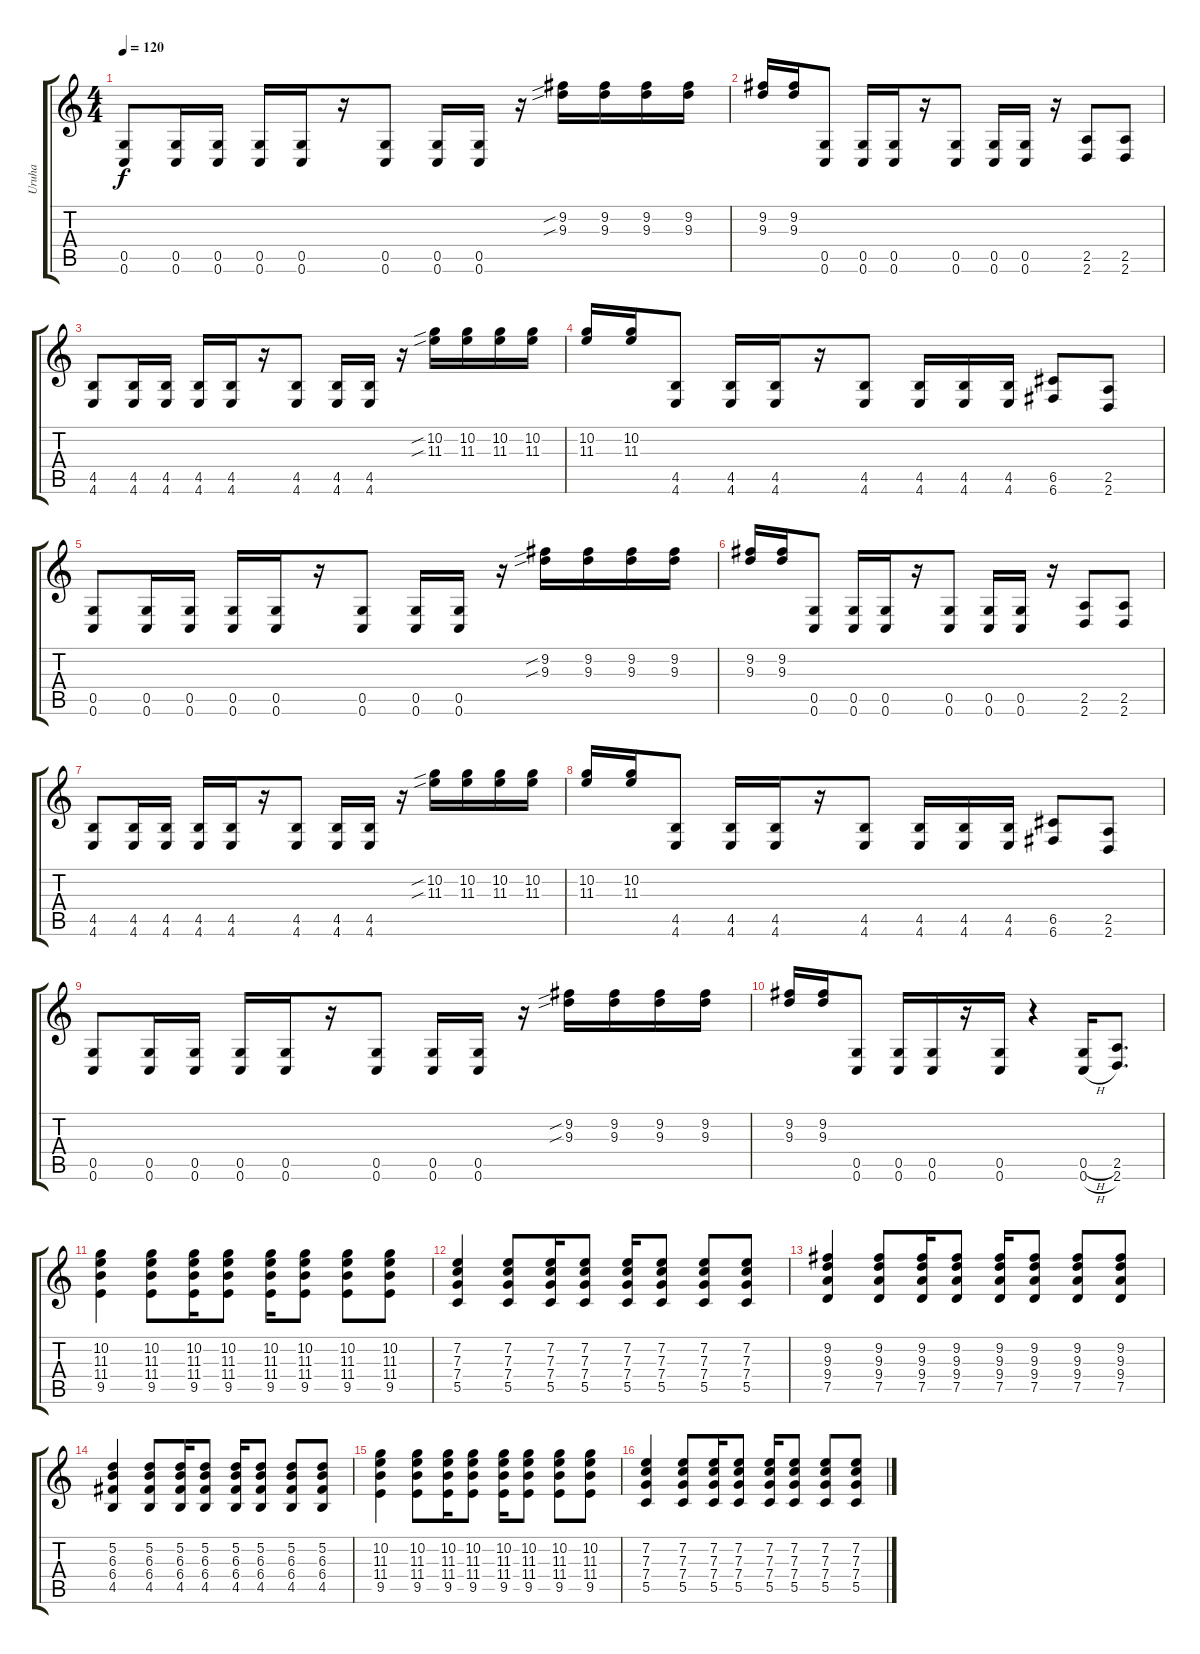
\track ("Uruha" "Uruha") {instrument overdrivenguitar}
\staff {score tabs}
\tuning (D4 A3 F3 C3 G2 C2) {hide}
\ts (4 4)
\tempo 120
\clef g2
\ks c
(0.5 0.6).8{dy f} (0.5 0.6).16 (0.5 0.6).16 (0.5 0.6).16 (0.5 0.6).16 r.16 (0.5 0.6).8 (0.5 0.6).16 (0.5 0.6).16 r.16 (9.2{sib} 9.3{sib}).16 (9.2 9.3).16 (9.2 9.3).16 (9.2 9.3).16 |
(9.2 9.3).16 (9.2 9.3).16 (0.5 0.6).8 (0.5 0.6).16 (0.5 0.6).16 r.16 (0.5 0.6).8 (0.5 0.6).16 (0.5 0.6).16 r.16 (2.5 2.6).8 (2.5 2.6).8 |
(4.5 4.6).8 (4.5 4.6).16 (4.5 4.6).16 (4.5 4.6).16 (4.5 4.6).16 r.16 (4.5 4.6).8 (4.5 4.6).16 (4.5 4.6).16 r.16 (10.2{sib} 11.3{sib}).16 (10.2 11.3).16 (10.2 11.3).16 (10.2 11.3).16 |
(10.2 11.3).16 (10.2 11.3).16 (4.5 4.6).8 (4.5 4.6).16 (4.5 4.6).16 r.16 (4.5 4.6).8 (4.5 4.6).16 (4.5 4.6).16 (4.5 4.6).16 (6.5 6.6).8 (2.5 2.6).8 |
(0.5 0.6).8 (0.5 0.6).16 (0.5 0.6).16 (0.5 0.6).16 (0.5 0.6).16 r.16 (0.5 0.6).8 (0.5 0.6).16 (0.5 0.6).16 r.16 (9.2{sib} 9.3{sib}).16 (9.2 9.3).16 (9.2 9.3).16 (9.2 9.3).16 |
(9.2 9.3).16 (9.2 9.3).16 (0.5 0.6).8 (0.5 0.6).16 (0.5 0.6).16 r.16 (0.5 0.6).8 (0.5 0.6).16 (0.5 0.6).16 r.16 (2.5 2.6).8 (2.5 2.6).8 |
(4.5 4.6).8 (4.5 4.6).16 (4.5 4.6).16 (4.5 4.6).16 (4.5 4.6).16 r.16 (4.5 4.6).8 (4.5 4.6).16 (4.5 4.6).16 r.16 (10.2{sib} 11.3{sib}).16 (10.2 11.3).16 (10.2 11.3).16 (10.2 11.3).16 |
(10.2 11.3).16 (10.2 11.3).16 (4.5 4.6).8 (4.5 4.6).16 (4.5 4.6).16 r.16 (4.5 4.6).8 (4.5 4.6).16 (4.5 4.6).16 (4.5 4.6).16 (6.5 6.6).8 (2.5 2.6).8 |
(0.5 0.6).8 (0.5 0.6).16 (0.5 0.6).16 (0.5 0.6).16 (0.5 0.6).16 r.16 (0.5 0.6).8 (0.5 0.6).16 (0.5 0.6).16 r.16 (9.2{sib} 9.3{sib}).16 (9.2 9.3).16 (9.2 9.3).16 (9.2 9.3).16 |
(9.2 9.3).16 (9.2 9.3).16 (0.5 0.6).8 (0.5 0.6).16 (0.5 0.6).16 r.16 (0.5 0.6).16 r.4 (0.5{h} 0.6{h}).16 (2.5 2.6).8{d} |
(10.2 11.3 11.4 9.5).4 (10.2 11.3 11.4 9.5).8 (10.2 11.3 11.4 9.5).16 (10.2 11.3 11.4 9.5).8 (10.2 11.3 11.4 9.5).16 (10.2 11.3 11.4 9.5).8 (10.2 11.3 11.4 9.5).8 (10.2 11.3 11.4 9.5).8 |
(7.2 7.3 7.4 5.5).4 (7.2 7.3 7.4 5.5).8 (7.2 7.3 7.4 5.5).16 (7.2 7.3 7.4 5.5).8 (7.2 7.3 7.4 5.5).16 (7.2 7.3 7.4 5.5).8 (7.2 7.3 7.4 5.5).8 (7.2 7.3 7.4 5.5).8 |
(9.2 9.3 9.4 7.5).4 (9.2 9.3 9.4 7.5).8 (9.2 9.3 9.4 7.5).16 (9.2 9.3 9.4 7.5).8 (9.2 9.3 9.4 7.5).16 (9.2 9.3 9.4 7.5).8 (9.2 9.3 9.4 7.5).8 (9.2 9.3 9.4 7.5).8 |
(5.2 6.3 6.4 4.5).4 (5.2 6.3 6.4 4.5).8 (5.2 6.3 6.4 4.5).16 (5.2 6.3 6.4 4.5).8 (5.2 6.3 6.4 4.5).16 (5.2 6.3 6.4 4.5).8 (5.2 6.3 6.4 4.5).8 (5.2 6.3 6.4 4.5).8 |
(10.2 11.3 11.4 9.5).4 (10.2 11.3 11.4 9.5).8 (10.2 11.3 11.4 9.5).16 (10.2 11.3 11.4 9.5).8 (10.2 11.3 11.4 9.5).16 (10.2 11.3 11.4 9.5).8 (10.2 11.3 11.4 9.5).8 (10.2 11.3 11.4 9.5).8 |
(7.2 7.3 7.4 5.5).4 (7.2 7.3 7.4 5.5).8 (7.2 7.3 7.4 5.5).16 (7.2 7.3 7.4 5.5).8 (7.2 7.3 7.4 5.5).16 (7.2 7.3 7.4 5.5).8 (7.2 7.3 7.4 5.5).8 (7.2 7.3 7.4 5.5).8
